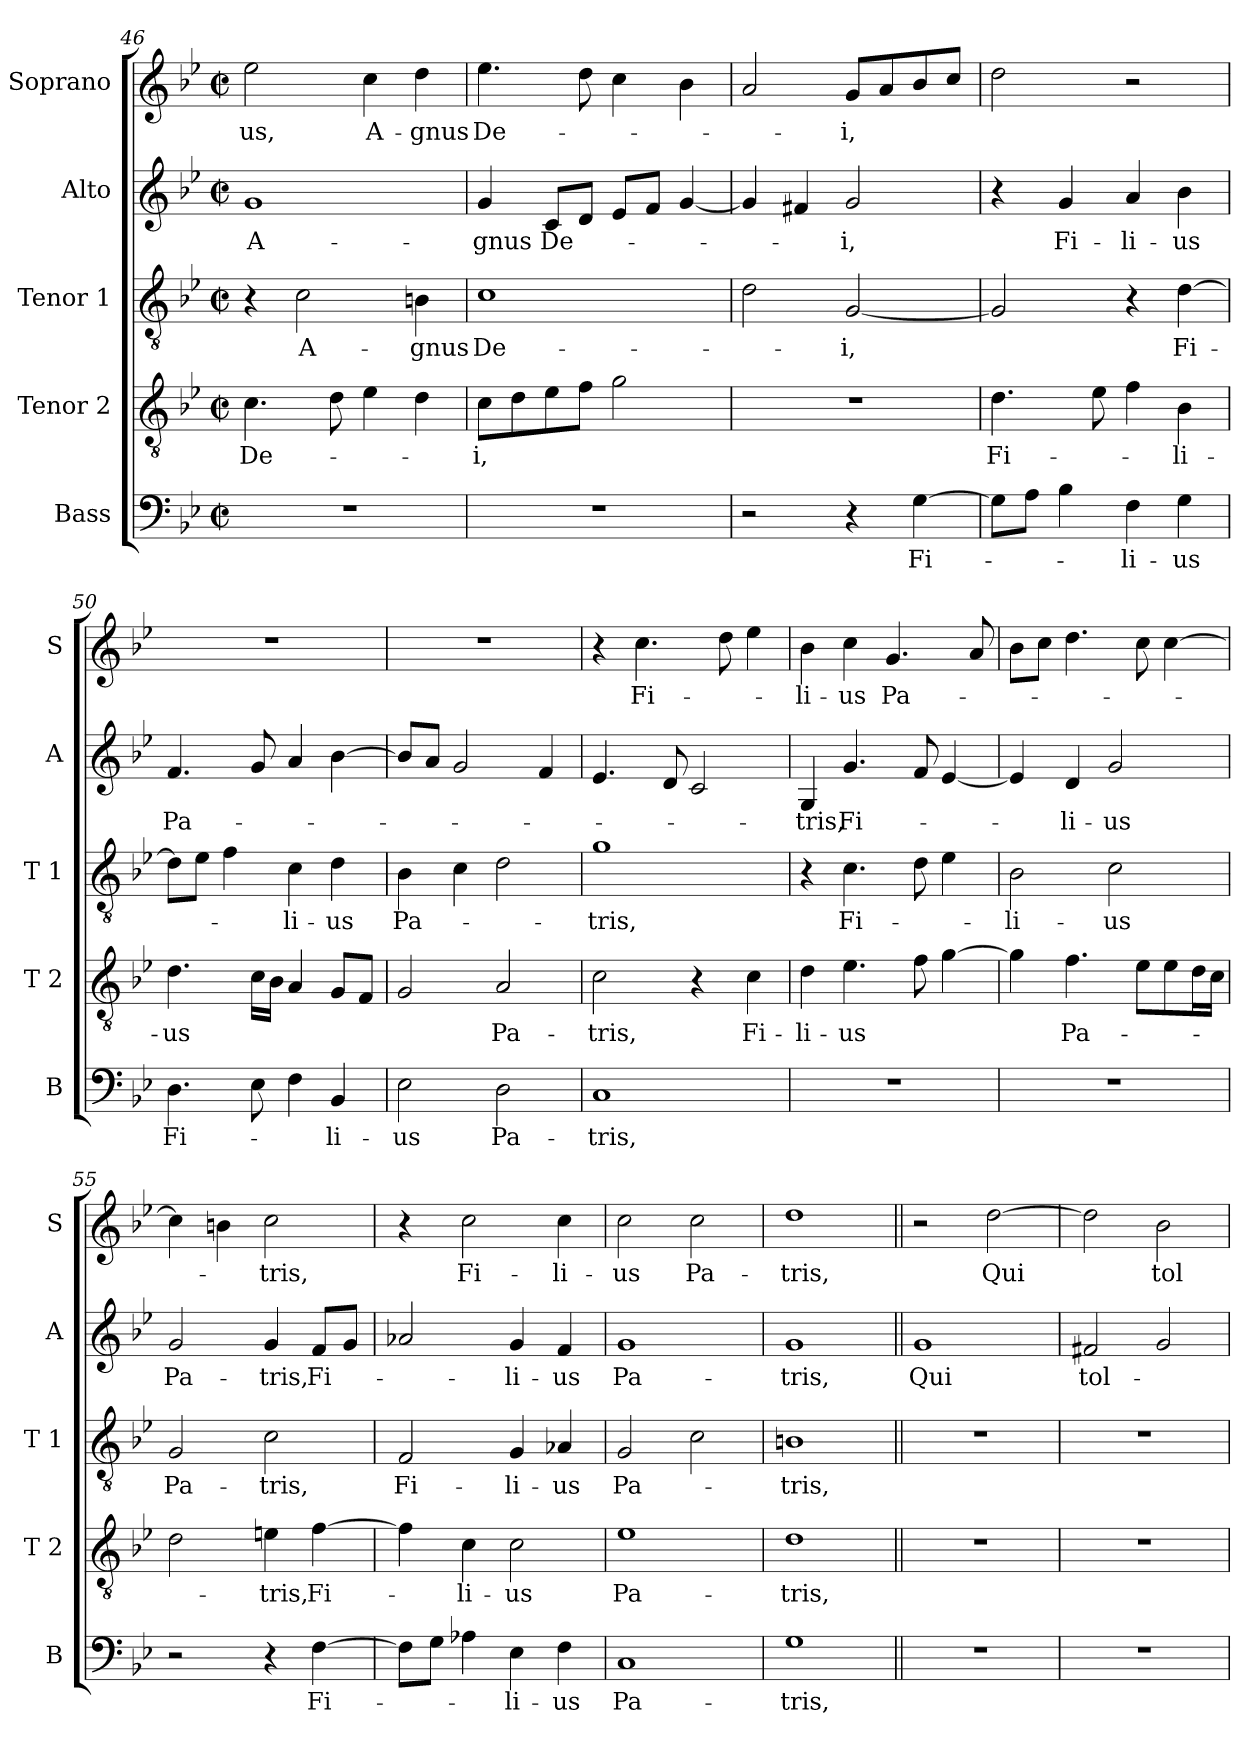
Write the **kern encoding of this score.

**kern	**text	**kern	**text	**kern	**text	**kern	**text	**kern	**text
*part5	*part5	*part4	*part4	*part3	*part3	*part2	*part2	*part1	*part1
*staff5	*staff5	*staff4	*staff4	*staff3	*staff3	*staff2	*staff2	*staff1	*staff1
*I"Bass	*	*I"Tenor 2	*	*I"Tenor 1	*	*I"Alto	*	*I"Soprano	*
*I'B	*	*I'T 2	*	*I'T 1	*	*I'A	*	*I'S	*
!!LO:PB:g=z
*clefF4	*	*clefGv2	*	*clefGv2	*	*clefG2	*	*clefG2	*
*k[b-e-]	*	*k[b-e-]	*	*k[b-e-]	*	*k[b-e-]	*	*k[b-e-]	*
*g:	*	*g:	*	*g:	*	*g:	*	*g:	*
*M2/2	*	*M2/2	*	*M2/2	*	*M2/2	*	*M2/2	*
*met(c|)	*	*met(c|)	*	*met(c|)	*	*met(c|)	*	*met(c|)	*
=46	=46	=46	=46	=46	=46	=46	=46	=46	=46
1r	.	4.c\	De-	4r	.	1g	A-	2ee-\	-us,
.	.	.	.	2c\	A-	.	.	.	.
.	.	8d\	.	.	.	.	.	.	.
.	.	4e-\	.	.	.	.	.	4cc\	A-
.	.	4d\	.	4Bn\	-gnus	.	.	4dd\	-gnus
=47	=47	=47	=47	=47	=47	=47	=47	=47	=47
1r	.	8c\L	-i,	1c	De-	4g/	-gnus	4.ee-\	De-
.	.	8d\	.	.	.	.	.	.	.
.	.	8e-\	.	.	.	8c/L	De-	.	.
.	.	8f\J	.	.	.	8d/J	.	8dd\	.
.	.	2g\	.	.	.	8e-/L	.	4cc\	.
.	.	.	.	.	.	8f/J	.	.	.
.	.	.	.	.	.	[4g/	.	4b-\	.
=48	=48	=48	=48	=48	=48	=48	=48	=48	=48
2r	.	1r	.	2d\	.	4g/]	.	2a/	.
.	.	.	.	.	.	4f#X/	.	.	.
4r	.	.	.	[2G/	-i,	2g/	-i,	8g/L	-i,
.	.	.	.	.	.	.	.	8a/	.
[4G\	Fi-	.	.	.	.	.	.	8b-/	.
.	.	.	.	.	.	.	.	8cc/J	.
=49	=49	=49	=49	=49	=49	=49	=49	=49	=49
8G\L]	.	4.d\	Fi-	2G/]	.	4r	.	2dd\	.
8A\J	.	.	.	.	.	.	.	.	.
4B-\	.	.	.	.	.	4g/	Fi-	.	.
.	.	8e-\	.	.	.	.	.	.	.
4F\	-li-	4f\	.	4r	.	4a/	-li-	2r	.
4G\	-us	4B-\	-li-	[4d\	Fi-	4b-\	-us	.	.
=50	=50	=50	=50	=50	=50	=50	=50	=50	=50
4.D\	Fi-	4.d\	-us	8d\L]	.	4.f/	Pa-	1r	.
.	.	.	.	8e-\J	.	.	.	.	.
.	.	.	.	4f\	.	.	.	.	.
8E-\	.	16c\LL	.	.	.	8g/	.	.	.
.	.	16B-\JJ	.	.	.	.	.	.	.
4F\	.	4A/	.	4c\	-li-	4a/	.	.	.
4BB-/	-li-	8G/L	.	4d\	-us	[4b-\	.	.	.
.	.	8F/J	.	.	.	.	.	.	.
!!LO:LB:g=z
=51	=51	=51	=51	=51	=51	=51	=51	=51	=51
2E-\	-us	2G/	.	4B-\	Pa-	8b-/L]	.	1r	.
.	.	.	.	.	.	8a/J	.	.	.
.	.	.	.	4c\	.	2g/	.	.	.
2D\	Pa-	2A/	Pa-	2d\	.	.	.	.	.
.	.	.	.	.	.	4f/	.	.	.
=52	=52	=52	=52	=52	=52	=52	=52	=52	=52
1C	-tris,	2c\	-tris,	1g	-tris,	4.e-/	.	4r	.
.	.	.	.	.	.	.	.	4.cc\	Fi-
.	.	.	.	.	.	8d/	.	.	.
.	.	4r	.	.	.	2c/	.	.	.
.	.	.	.	.	.	.	.	8dd\	.
.	.	4c\	Fi-	.	.	.	.	4ee-\	.
=53	=53	=53	=53	=53	=53	=53	=53	=53	=53
1r	.	4d\	-li-	4r	.	4G/	-tris,	4b-\	-li-
.	.	4.e-\	-us	4.c\	Fi-	4.g/	Fi-	4cc\	-us
.	.	.	.	.	.	.	.	4.g/	Pa-
.	.	8f\	.	8d\	.	8f/	.	.	.
.	.	[4g\	.	4e-\	.	[4e-/	.	.	.
.	.	.	.	.	.	.	.	8a/	.
=54	=54	=54	=54	=54	=54	=54	=54	=54	=54
1r	.	4g\]	.	2B-\	-li-	4e-/]	.	8b-\L	.
.	.	.	.	.	.	.	.	8cc\J	.
.	.	4.f\	Pa-	.	.	4d/	-li-	4.dd\	.
.	.	.	.	2c\	-us	2g/	-us	.	.
.	.	8e-\L	.	.	.	.	.	8cc\	.
.	.	8e-\	.	.	.	.	.	[4cc\	.
.	.	16d\L	.	.	.	.	.	.	.
.	.	16c\JJ	.	.	.	.	.	.	.
=55	=55	=55	=55	=55	=55	=55	=55	=55	=55
2r	.	2d\	.	2G/	Pa-	2g/	Pa-	4cc\]	.
.	.	.	.	.	.	.	.	4bn\	.
4r	.	4en\	-tris,	2c\	-tris,	4g/	-tris,	2cc\	-tris,
[4F\	Fi-	[4f\	Fi-	.	.	8f/L	Fi-	.	.
.	.	.	.	.	.	8g/J	.	.	.
!!LO:PB:g=z
=56	=56	=56	=56	=56	=56	=56	=56	=56	=56
8F\L]	.	4f\]	.	2F/	Fi-	2a-X/	.	4r	.
8G\J	.	.	.	.	.	.	.	.	.
4A-X\	.	4c\	-li-	.	.	.	.	2cc\	Fi-
4E-\	-li-	2c\	-us	4G/	-li-	4g/	-li-	.	.
4F\	-us	.	.	4A-X/	-us	4f/	-us	4cc\	-li-
=57	=57	=57	=57	=57	=57	=57	=57	=57	=57
1C	Pa-	1e-	Pa-	2G/	Pa-	1g	Pa-	2cc\	-us
.	.	.	.	2c\	.	.	.	2cc\	Pa-
=58	=58	=58	=58	=58	=58	=58	=58	=58	=58
1G	-tris,	1d	-tris,	1Bn	-tris,	1g	-tris,	1dd	-tris,
=59||	=59||	=59||	=59||	=59||	=59||	=59||	=59||	=59||	=59||
1r	.	1r	.	1r	.	1g	Qui	2r	.
.	.	.	.	.	.	.	.	[2dd\	Qui
=60	=60	=60	=60	=60	=60	=60	=60	=60	=60
1r	.	1r	.	1r	.	2f#X/	tol-	2dd\]	.
.	.	.	.	.	.	2g/	.	2b-\	tol-
=	=	=	=	=	=	=	=	=	=
*-	*-	*-	*-	*-	*-	*-	*-	*-	*-
